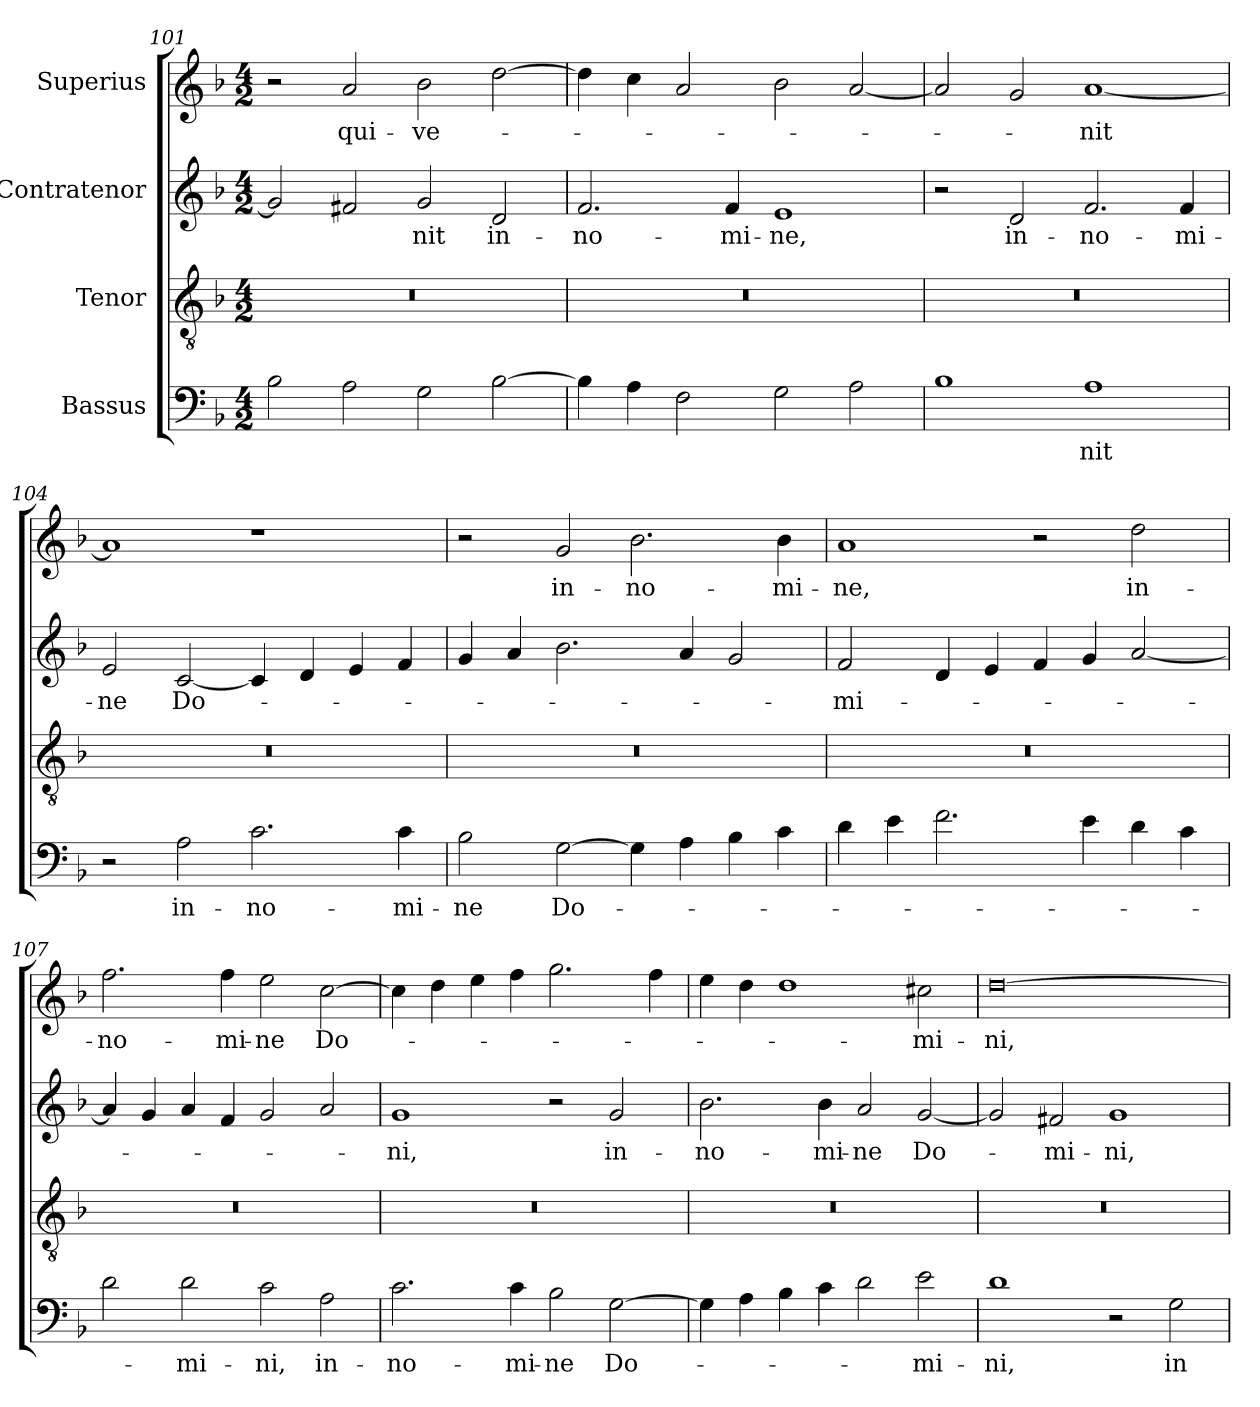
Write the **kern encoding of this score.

**kern	**text	**kern	**kern	**text	**kern	**text
*part4	*part4	*part3	*part2	*part2	*part1	*part1
*staff4	*staff4	*staff3	*staff2	*staff2	*staff1	*staff1
*I"Bassus	*	*I"Tenor	*I"Contratenor	*	*I"Superius	*
*clefF4	*	*clefGv2	*clefG2	*	*clefG2	*
*k[b-]	*	*k[b-]	*k[b-]	*	*k[b-]	*
*M4/2	*	*M4/2	*M4/2	*	*M4/2	*
=101	=101	=101	=101	=101	=101	=101
2B-\	.	0r	2g/]	.	2r	.
2A\	.	.	2f#X/	.	2a/	qui-
2G\	.	.	2g/	-nit	2b-\	ve-
[2B-\	.	.	2d/	in-	[2dd\	.
=102	=102	=102	=102	=102	=102	=102
4B-\]	.	0r	2.f/	no-	4dd\]	.
4A\	.	.	.	.	4cc\	.
2F\	.	.	.	.	2a/	.
.	.	.	4f/	-mi-	.	.
2G\	.	.	1e/	-ne,	2b-\	.
2A\	.	.	.	.	[2a/	.
=103	=103	=103	=103	=103	=103	=103
1B-\	.	0r	2r	.	2a/]	.
.	.	.	2d/	in-	2g/	.
1A\	-nit	.	2.f/	no-	[1a/	-nit
.	.	.	4f/	-mi-	.	.
=104	=104	=104	=104	=104	=104	=104
2r	.	0r	2e/	-ne	1a/]	.
2A\	in-	.	[2c/	Do-	.	.
2.c\	no-	.	4c/]	.	1r	.
.	.	.	4d/	.	.	.
.	.	.	4e/	.	.	.
4c\	-mi-	.	4f/	.	.	.
=105	=105	=105	=105	=105	=105	=105
2B-\	-ne	0r	4g/	.	2r	.
.	.	.	4a/	.	.	.
[2G\	Do-	.	2.b-\	.	2g/	in-
4G\]	.	.	.	.	2.b-\	no-
4A\	.	.	4a/	.	.	.
4B-\	.	.	2g/	.	.	.
4c\	.	.	.	.	4b-\	-mi-
=106	=106	=106	=106	=106	=106	=106
4d\	.	0r	2f/	-mi-	1a/	-ne,
4e\	.	.	.	.	.	.
2.f\	.	.	4d/	.	.	.
.	.	.	4e/	.	.	.
.	.	.	4f/	.	2r	.
4e\	.	.	4g/	.	.	.
4d\	.	.	[2a/	.	2dd\	in-
4c\	.	.	.	.	.	.
=107	=107	=107	=107	=107	=107	=107
2d\	.	0r	4a/]	.	2.ff\	no-
.	.	.	4g/	.	.	.
2d\	-mi-	.	4a/	.	.	.
.	.	.	4f/	.	4ff\	-mi-
2c\	-ni,	.	2g/	.	2ee\	-ne
2A\	in-	.	2a/	.	[2cc\	Do-
=108	=108	=108	=108	=108	=108	=108
2.c\	no-	0r	1g/	-ni,	4cc\]	.
.	.	.	.	.	4dd\	.
.	.	.	.	.	4ee\	.
4c\	-mi-	.	.	.	4ff\	.
2B-\	-ne	.	2r	.	2.gg\	.
[2G\	Do-	.	2g/	in-	.	.
.	.	.	.	.	4ff\	.
=109	=109	=109	=109	=109	=109	=109
4G\]	.	0r	2.b-\	no-	4ee\	.
4A\	.	.	.	.	4dd\	.
4B-\	.	.	.	.	1dd\	.
4c\	.	.	4b-\	-mi-	.	.
2d\	.	.	2a/	-ne	.	.
2e\	-mi-	.	[2g/	Do-	2cc#X\	-mi-
=110	=110	=110	=110	=110	=110	=110
1d\	-ni,	0r	2g/]	.	[0dd\	-ni,
.	.	.	2f#X/	-mi-	.	.
2r	.	.	1g/	-ni,	.	.
2G\	in-	.	.	.	.	.
=	=	=	=	=	=	=
*-	*-	*-	*-	*-	*-	*-
